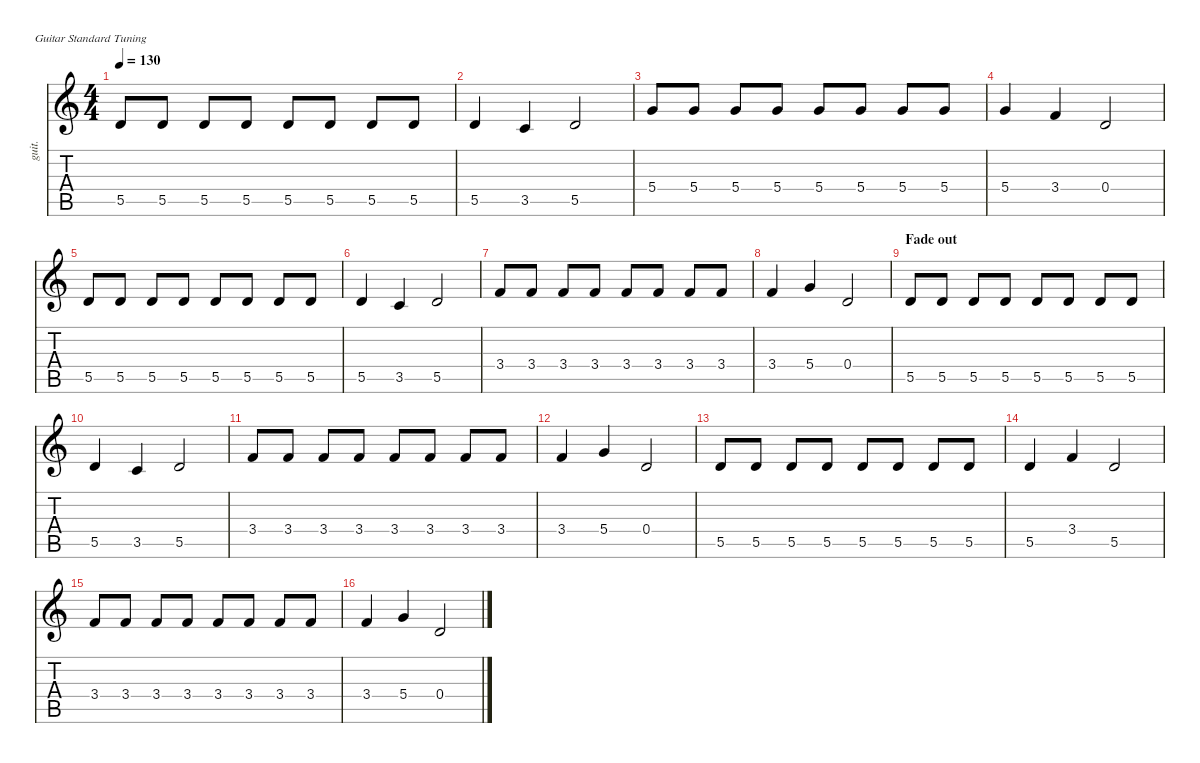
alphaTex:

\defaultSystemsLayout 4
\hideDynamics
\bracketExtendMode nobrackets
\otherSystemsTrackNameOrientation horizontal
\track ("Guitar" "guit.") {defaultSystemsLayout 8 mute instrument electricguitarclean}
\staff {score tabs}
\tuning (E4 B3 G3 D3 A2 E2)
\ts (4 4)
\tempo 130
\clef g2
\ks c
5.5.8{dy f beam Up} 5.5.8{beam Up} 5.5.8{beam Up} 5.5.8{beam Up} 5.5.8{beam Up} 5.5.8{beam Up} 5.5.8{beam Up} 5.5.8{beam Up} |
5.5.4{beam Up} 3.5.4{beam Up} 5.5.2{beam Up} |
5.4.8{beam Up} 5.4.8{beam Up} 5.4.8{beam Up} 5.4.8{beam Up} 5.4.8{beam Up} 5.4.8{beam Up} 5.4.8{beam Up} 5.4.8{beam Up} |
5.4.4{beam Up} 3.4.4{beam Up} 0.4.2{beam Up} |
5.5.8{beam Up} 5.5.8{beam Up} 5.5.8{beam Up} 5.5.8{beam Up} 5.5.8{beam Up} 5.5.8{beam Up} 5.5.8{beam Up} 5.5.8{beam Up} |
5.5.4{beam Up} 3.5.4{beam Up} 5.5.2{beam Up} |
3.4.8{beam Up} 3.4.8{beam Up} 3.4.8{beam Up} 3.4.8{beam Up} 3.4.8{beam Up} 3.4.8{beam Up} 3.4.8{beam Up} 3.4.8{beam Up} |
3.4.4{beam Up} 5.4.4{beam Up} 0.4.2{beam Up} |
\section ("" "Fade out")
5.5.8{beam Up} 5.5.8{beam Up} 5.5.8{beam Up} 5.5.8{beam Up} 5.5.8{beam Up} 5.5.8{beam Up} 5.5.8{beam Up} 5.5.8{beam Up} |
5.5.4{beam Up} 3.5.4{beam Up} 5.5.2{beam Up} |
3.4.8{beam Up} 3.4.8{beam Up} 3.4.8{beam Up} 3.4.8{beam Up} 3.4.8{beam Up} 3.4.8{beam Up} 3.4.8{beam Up} 3.4.8{beam Up} |
3.4.4{beam Up} 5.4.4{beam Up} 0.4.2{beam Up} |
5.5.8{beam Up} 5.5.8{beam Up} 5.5.8{beam Up} 5.5.8{beam Up} 5.5.8{beam Up} 5.5.8{beam Up} 5.5.8{beam Up} 5.5.8{beam Up} |
5.5.4{beam Up} 3.4.4{beam Up} 5.5.2{beam Up} |
3.4.8{beam Up} 3.4.8{beam Up} 3.4.8{beam Up} 3.4.8{beam Up} 3.4.8{beam Up} 3.4.8{beam Up} 3.4.8{beam Up} 3.4.8{beam Up} |
3.4.4{beam Up} 5.4.4{beam Up} 0.4.2{beam Up}
